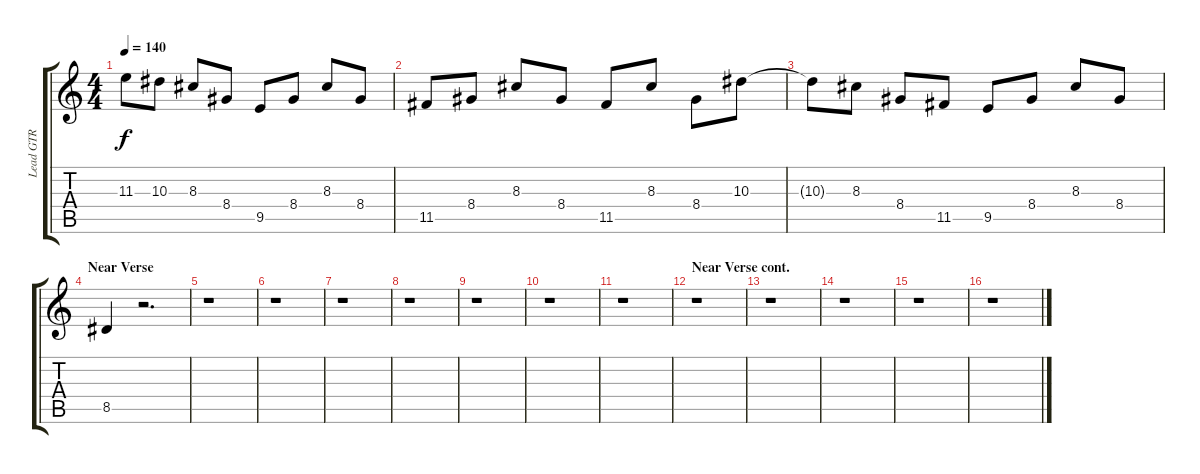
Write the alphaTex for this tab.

\track ("Lead GTR" "Lead GTR") {instrument overdrivenguitar}
\staff {score tabs}
\tuning (D4 A3 F3 C3 G2 D2) {hide}
\ts (4 4)
\tempo 140
\clef g2
\ks aminor
11.3{t}.8{dy f} 10.3.8 8.3.8 8.4.8 9.5.8 8.4.8 8.3.8 8.4.8 |
11.5.8 8.4.8 8.3.8 8.4.8 11.5.8 8.3.8 8.4.8 10.3.8 |
10.3{t}.8 8.3.8 8.4.8 11.5.8 9.5.8 8.4.8 8.3.8 8.4.8 |
\section ("" "Near Verse")
8.5.4 r.2{d} |
r.1 |
r.1 |
r.1 |
r.1 |
r.1 |
r.1 |
r.1 |
\section ("" "Near Verse cont.")
r.1 |
r.1 |
r.1 |
r.1 |
r.1
